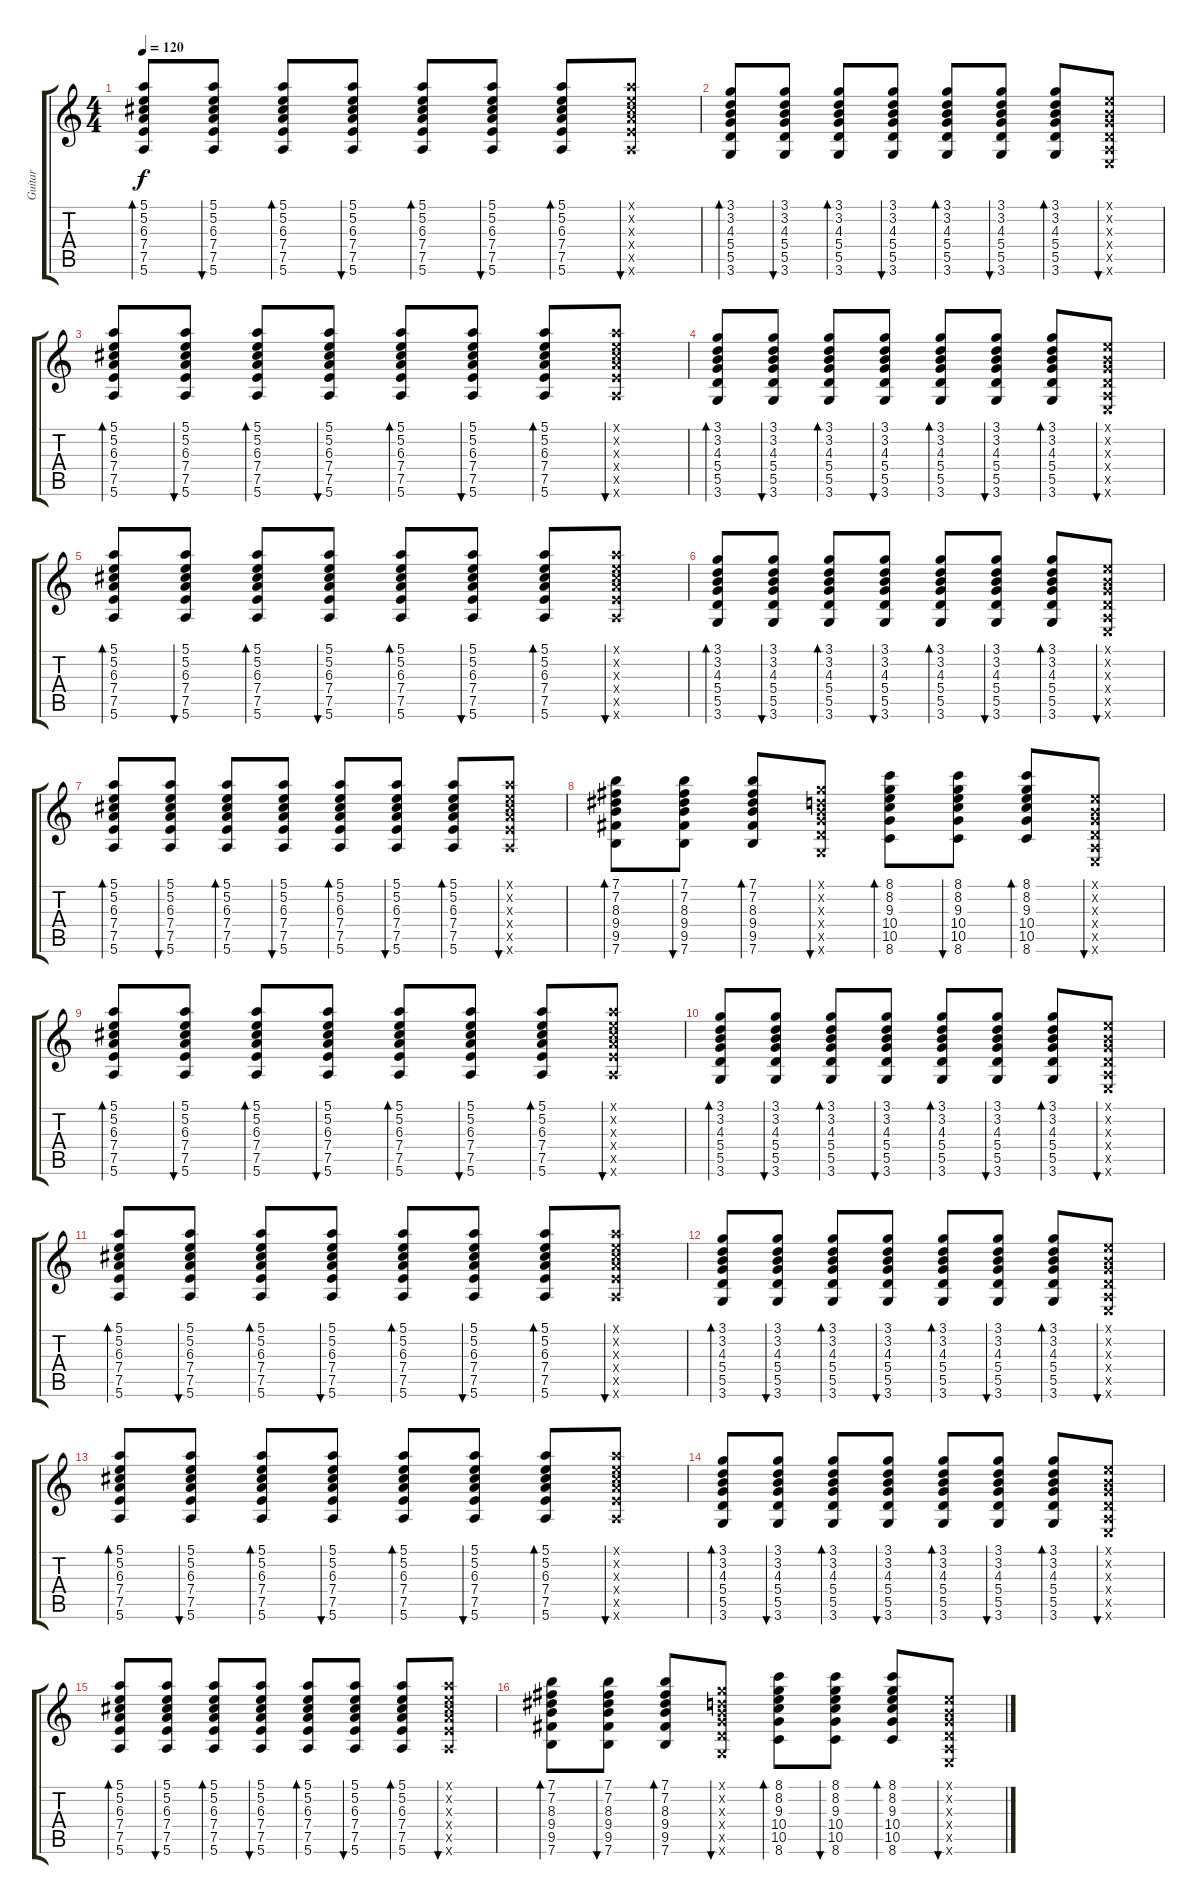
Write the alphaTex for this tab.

\track ("Guitar" "Guitar") {instrument acousticguitarsteel}
\staff {score tabs}
\tuning (E4 B3 G3 D3 A2 E2) {hide}
\ts (4 4)
\tempo 120
\clef g2
\ks c
(5.1 5.2 6.3 7.4 7.5 5.6).8{bd 60 dy f} (5.1 5.2 6.3 7.4 7.5 5.6).8{bu 60} (5.1 5.2 6.3 7.4 7.5 5.6).8{bd 60} (5.1 5.2 6.3 7.4 7.5 5.6).8{bu 60} (5.1 5.2 6.3 7.4 7.5 5.6).8{bd 60} (5.1 5.2 6.3 7.4 7.5 5.6).8{bu 60} (5.1 5.2 6.3 7.4 7.5 5.6).8{bd 60} (5.1{x} 5.2{x} 6.3{x} 7.4{x} 7.5{x} 5.6{x}).8{bu 60} |
(3.1 3.2 4.3 5.4 5.5 3.6).8{bd 60} (3.1 3.2 4.3 5.4 5.5 3.6).8{bu 60} (3.1 3.2 4.3 5.4 5.5 3.6).8{bd 60} (3.1 3.2 4.3 5.4 5.5 3.6).8{bu 60} (3.1 3.2 4.3 5.4 5.5 3.6).8{bd 60} (3.1 3.2 4.3 5.4 5.5 3.6).8{bu 60} (3.1 3.2 4.3 5.4 5.5 3.6).8{bd 60} (0.1{x} 0.2{x} 0.3{x} 0.4{x} 0.5{x} 0.6{x}).8{bu 60} |
(5.1 5.2 6.3 7.4 7.5 5.6).8{bd 60} (5.1 5.2 6.3 7.4 7.5 5.6).8{bu 60} (5.1 5.2 6.3 7.4 7.5 5.6).8{bd 60} (5.1 5.2 6.3 7.4 7.5 5.6).8{bu 60} (5.1 5.2 6.3 7.4 7.5 5.6).8{bd 60} (5.1 5.2 6.3 7.4 7.5 5.6).8{bu 60} (5.1 5.2 6.3 7.4 7.5 5.6).8{bd 60} (5.1{x} 5.2{x} 6.3{x} 7.4{x} 7.5{x} 5.6{x}).8{bu 60} |
(3.1 3.2 4.3 5.4 5.5 3.6).8{bd 60} (3.1 3.2 4.3 5.4 5.5 3.6).8{bu 60} (3.1 3.2 4.3 5.4 5.5 3.6).8{bd 60} (3.1 3.2 4.3 5.4 5.5 3.6).8{bu 60} (3.1 3.2 4.3 5.4 5.5 3.6).8{bd 60} (3.1 3.2 4.3 5.4 5.5 3.6).8{bu 60} (3.1 3.2 4.3 5.4 5.5 3.6).8{bd 60} (0.1{x} 0.2{x} 0.3{x} 0.4{x} 0.5{x} 0.6{x}).8{bu 60} |
(5.1 5.2 6.3 7.4 7.5 5.6).8{bd 60} (5.1 5.2 6.3 7.4 7.5 5.6).8{bu 60} (5.1 5.2 6.3 7.4 7.5 5.6).8{bd 60} (5.1 5.2 6.3 7.4 7.5 5.6).8{bu 60} (5.1 5.2 6.3 7.4 7.5 5.6).8{bd 60} (5.1 5.2 6.3 7.4 7.5 5.6).8{bu 60} (5.1 5.2 6.3 7.4 7.5 5.6).8{bd 60} (5.1{x} 5.2{x} 6.3{x} 7.4{x} 7.5{x} 5.6{x}).8{bu 60} |
(3.1 3.2 4.3 5.4 5.5 3.6).8{bd 60} (3.1 3.2 4.3 5.4 5.5 3.6).8{bu 60} (3.1 3.2 4.3 5.4 5.5 3.6).8{bd 60} (3.1 3.2 4.3 5.4 5.5 3.6).8{bu 60} (3.1 3.2 4.3 5.4 5.5 3.6).8{bd 60} (3.1 3.2 4.3 5.4 5.5 3.6).8{bu 60} (3.1 3.2 4.3 5.4 5.5 3.6).8{bd 60} (0.1{x} 0.2{x} 0.3{x} 0.4{x} 0.5{x} 0.6{x}).8{bu 60} |
(5.1 5.2 6.3 7.4 7.5 5.6).8{bd 60} (5.1 5.2 6.3 7.4 7.5 5.6).8{bu 60} (5.1 5.2 6.3 7.4 7.5 5.6).8{bd 60} (5.1 5.2 6.3 7.4 7.5 5.6).8{bu 60} (5.1 5.2 6.3 7.4 7.5 5.6).8{bd 60} (5.1 5.2 6.3 7.4 7.5 5.6).8{bu 60} (5.1 5.2 6.3 7.4 7.5 5.6).8{bd 60} (5.1{x} 5.2{x} 6.3{x} 7.4{x} 7.5{x} 5.6{x}).8{bu 60} |
(7.1 7.2 8.3 9.4 9.5 7.6).8{bd 60} (7.1 7.2 8.3 9.4 9.5 7.6).8{bu 60} (7.1 7.2 8.3 9.4 9.5 7.6).8{bd 60} (3.1{x} 3.2{x} 4.3{x} 5.4{x} 5.5{x} 3.6{x}).8{bu 60} (8.1 8.2 9.3 10.4 10.5 8.6).8{bd 60} (8.1 8.2 9.3 10.4 10.5 8.6).8{bu 60} (8.1 8.2 9.3 10.4 10.5 8.6).8{bd 60} (0.1{x} 0.2{x} 0.3{x} 0.4{x} 0.5{x} 0.6{x}).8{bu 60} |
(5.1 5.2 6.3 7.4 7.5 5.6).8{bd 60} (5.1 5.2 6.3 7.4 7.5 5.6).8{bu 60} (5.1 5.2 6.3 7.4 7.5 5.6).8{bd 60} (5.1 5.2 6.3 7.4 7.5 5.6).8{bu 60} (5.1 5.2 6.3 7.4 7.5 5.6).8{bd 60} (5.1 5.2 6.3 7.4 7.5 5.6).8{bu 60} (5.1 5.2 6.3 7.4 7.5 5.6).8{bd 60} (5.1{x} 5.2{x} 6.3{x} 7.4{x} 7.5{x} 5.6{x}).8{bu 60} |
(3.1 3.2 4.3 5.4 5.5 3.6).8{bd 60} (3.1 3.2 4.3 5.4 5.5 3.6).8{bu 60} (3.1 3.2 4.3 5.4 5.5 3.6).8{bd 60} (3.1 3.2 4.3 5.4 5.5 3.6).8{bu 60} (3.1 3.2 4.3 5.4 5.5 3.6).8{bd 60} (3.1 3.2 4.3 5.4 5.5 3.6).8{bu 60} (3.1 3.2 4.3 5.4 5.5 3.6).8{bd 60} (0.1{x} 0.2{x} 0.3{x} 0.4{x} 0.5{x} 0.6{x}).8{bu 60} |
(5.1 5.2 6.3 7.4 7.5 5.6).8{bd 60} (5.1 5.2 6.3 7.4 7.5 5.6).8{bu 60} (5.1 5.2 6.3 7.4 7.5 5.6).8{bd 60} (5.1 5.2 6.3 7.4 7.5 5.6).8{bu 60} (5.1 5.2 6.3 7.4 7.5 5.6).8{bd 60} (5.1 5.2 6.3 7.4 7.5 5.6).8{bu 60} (5.1 5.2 6.3 7.4 7.5 5.6).8{bd 60} (5.1{x} 5.2{x} 6.3{x} 7.4{x} 7.5{x} 5.6{x}).8{bu 60} |
(3.1 3.2 4.3 5.4 5.5 3.6).8{bd 60} (3.1 3.2 4.3 5.4 5.5 3.6).8{bu 60} (3.1 3.2 4.3 5.4 5.5 3.6).8{bd 60} (3.1 3.2 4.3 5.4 5.5 3.6).8{bu 60} (3.1 3.2 4.3 5.4 5.5 3.6).8{bd 60} (3.1 3.2 4.3 5.4 5.5 3.6).8{bu 60} (3.1 3.2 4.3 5.4 5.5 3.6).8{bd 60} (0.1{x} 0.2{x} 0.3{x} 0.4{x} 0.5{x} 0.6{x}).8{bu 60} |
(5.1 5.2 6.3 7.4 7.5 5.6).8{bd 60} (5.1 5.2 6.3 7.4 7.5 5.6).8{bu 60} (5.1 5.2 6.3 7.4 7.5 5.6).8{bd 60} (5.1 5.2 6.3 7.4 7.5 5.6).8{bu 60} (5.1 5.2 6.3 7.4 7.5 5.6).8{bd 60} (5.1 5.2 6.3 7.4 7.5 5.6).8{bu 60} (5.1 5.2 6.3 7.4 7.5 5.6).8{bd 60} (5.1{x} 5.2{x} 6.3{x} 7.4{x} 7.5{x} 5.6{x}).8{bu 60} |
(3.1 3.2 4.3 5.4 5.5 3.6).8{bd 60} (3.1 3.2 4.3 5.4 5.5 3.6).8{bu 60} (3.1 3.2 4.3 5.4 5.5 3.6).8{bd 60} (3.1 3.2 4.3 5.4 5.5 3.6).8{bu 60} (3.1 3.2 4.3 5.4 5.5 3.6).8{bd 60} (3.1 3.2 4.3 5.4 5.5 3.6).8{bu 60} (3.1 3.2 4.3 5.4 5.5 3.6).8{bd 60} (0.1{x} 0.2{x} 0.3{x} 0.4{x} 0.5{x} 0.6{x}).8{bu 60} |
(5.1 5.2 6.3 7.4 7.5 5.6).8{bd 60} (5.1 5.2 6.3 7.4 7.5 5.6).8{bu 60} (5.1 5.2 6.3 7.4 7.5 5.6).8{bd 60} (5.1 5.2 6.3 7.4 7.5 5.6).8{bu 60} (5.1 5.2 6.3 7.4 7.5 5.6).8{bd 60} (5.1 5.2 6.3 7.4 7.5 5.6).8{bu 60} (5.1 5.2 6.3 7.4 7.5 5.6).8{bd 60} (5.1{x} 5.2{x} 6.3{x} 7.4{x} 7.5{x} 5.6{x}).8{bu 60} |
(7.1 7.2 8.3 9.4 9.5 7.6).8{bd 60} (7.1 7.2 8.3 9.4 9.5 7.6).8{bu 60} (7.1 7.2 8.3 9.4 9.5 7.6).8{bd 60} (3.1{x} 3.2{x} 4.3{x} 5.4{x} 5.5{x} 3.6{x}).8{bu 60} (8.1 8.2 9.3 10.4 10.5 8.6).8{bd 60} (8.1 8.2 9.3 10.4 10.5 8.6).8{bu 60} (8.1 8.2 9.3 10.4 10.5 8.6).8{bd 60} (0.1{x} 0.2{x} 0.3{x} 0.4{x} 0.5{x} 0.6{x}).8{bu 60}
